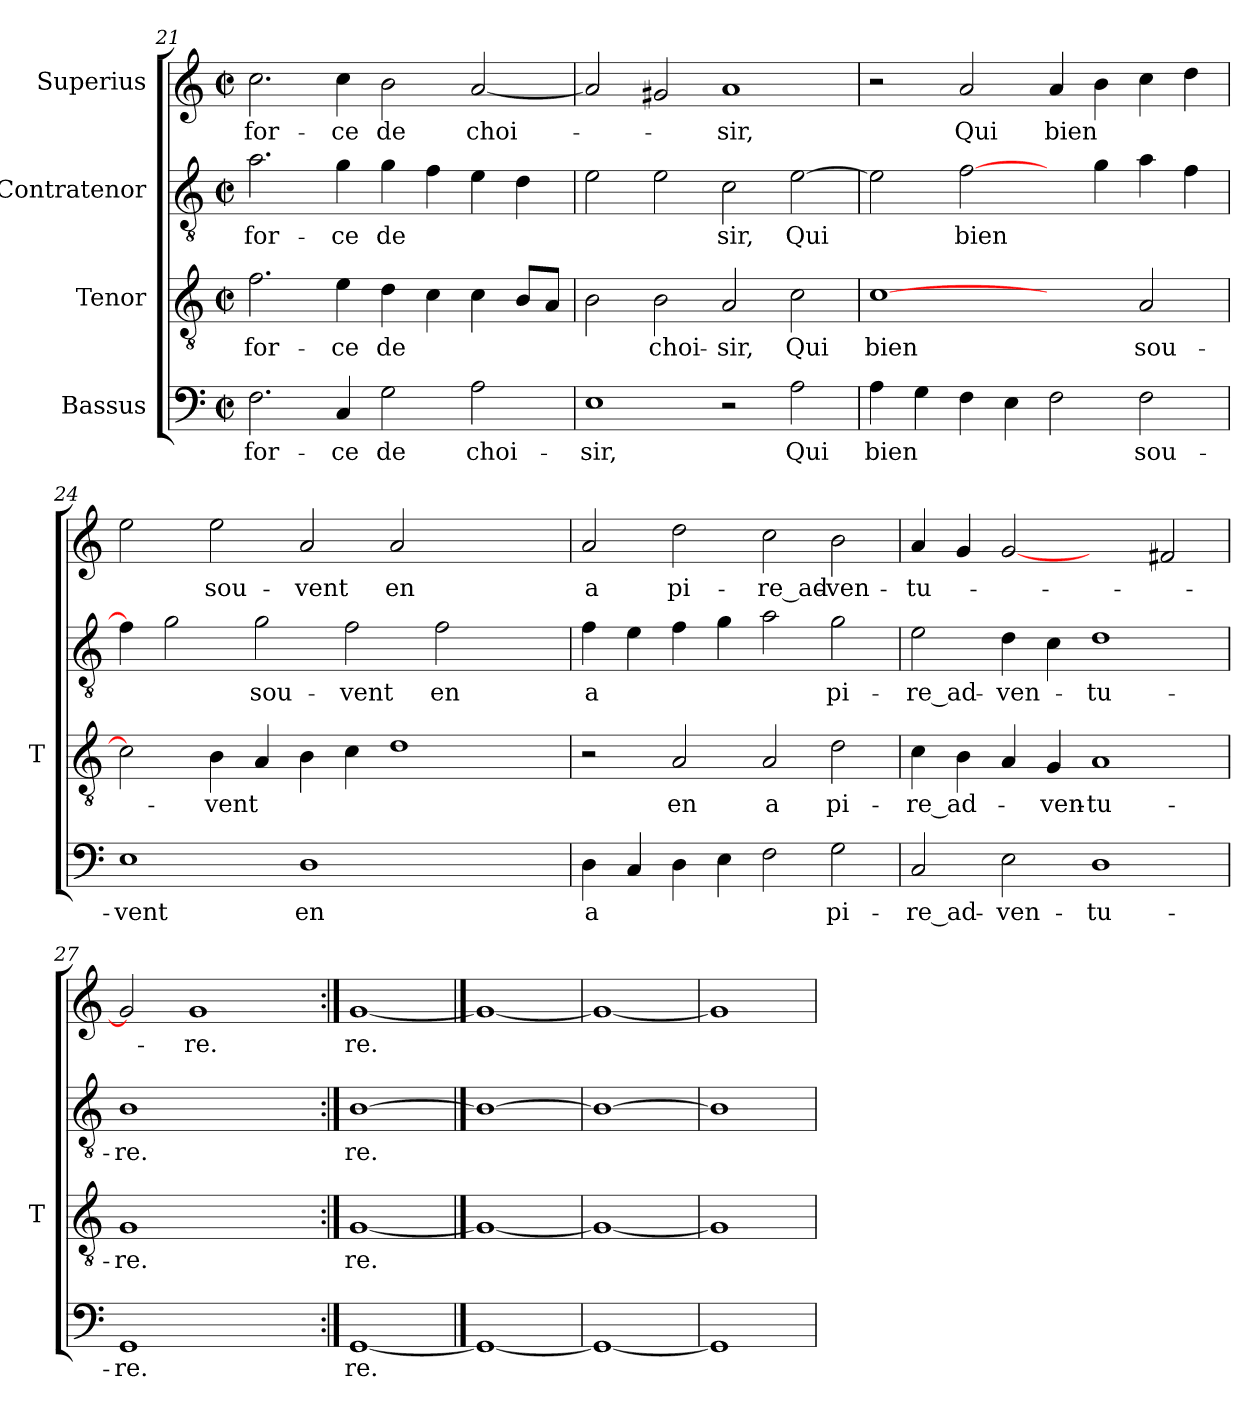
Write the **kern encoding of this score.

**kern	**text	**kern	**text	**kern	**text	**kern	**text
*part4	*part4	*part3	*part3	*part2	*part2	*part1	*part1
*staff4	*staff4	*staff3	*staff3	*staff2	*staff2	*staff1	*staff1
*I"Bassus	*	*I"Tenor	*	*I"Contratenor	*	*I"Superius	*
*	*	*I'T	*	*	*	*	*
*clefF4	*	*clefGv2	*	*clefGv2	*	*clefG2	*
*k[]	*	*k[]	*	*k[]	*	*k[]	*
*C:	*	*C:	*	*C:	*	*C:	*
*M2/2	*	*M2/2	*	*M2/2	*	*M2/2	*
*met(c|)	*	*met(c|)	*	*met(c|)	*	*met(c|)	*
=21	=21	=21	=21	=21	=21	=21	=21
2.F	for-	2.f	for-	2.a	for-	2.cc	for-
4C	-ce	4e	-ce	4g	-ce	4cc	-ce
2G	-de	4d	-de	4g	-de	2b	-de
.	.	4c	.	4f	.	.	.
2A	choi-	4c	.	4e	.	[2a	choi-
.	.	8BL	.	4d	.	.	.
.	.	8AJ	.	.	.	.	.
=22	=22	=22	=22	=22	=22	=22	=22
1E	-sir,	2B	.	2e	.	2a]	.
.	.	2B	choi-	2e	-	2g#X	.
2r	.	2A	-sir,	2c	-sir,	1a	-sir,
2A	-Qui	2c	-Qui	[2e	-Qui	.	.
=23	=23	=23	=23	=23	=23	=23	=23
4A	-bien	[1c	-bien	2e]	.	2r	.
4G	.	.	.	.	.	.	.
4F	.	.	.	[2f	-bien	2a	-Qui
4E	.	.	.	.	.	.	.
2F	.	2ryy	.	4ryy	.	4a	-bien
.	.	.	.	4g	.	4b	.
2F	sou-	2A	sou-	4a	.	4cc	.
.	.	.	.	4f	.	4dd	.
=24	=24	=24	=24	=24	=24	=24	=24
1E	-vent	2c]	.	4f]	.	2ee	.
.	.	.	.	2g	.	.	.
.	.	4B	-vent	.	.	2ee	sou-
.	.	4A	.	2g	sou-	.	.
1D	-en	4B	.	.	.	2a	-vent
.	.	4c	.	2f	-vent	.	.
.	.	1d	.	.	.	2a	-en
.	.	.	.	2f	-en	.	.
2ryy	.	.	.	.	.	2ryy	.
.	.	.	.	4ryy	.	.	.
!!LO:PB:g=z
=25	=25	=25	=25	=25	=25	=25	=25
4D	-a	2r	.	4f	-a	2a	-a
4C	.	.	.	4e	.	.	.
4D	.	2A	-en	4f	.	2dd	pi-
4E	.	.	.	4g	.	.	.
2F	.	2A	-a	2a	.	2cc	re_ad-
2G	pi-	2d	pi-	2g	pi-	2b	ven-
=26	=26	=26	=26	=26	=26	=26	=26
2C	re_ad-	4c	re_ad-	2e	re_ad-	4a	tu-
.	.	4B	.	.	.	4g	.
2E	ven-	4A	.	4d	ven-	[2g	.
.	.	4G	ven-	4c	.	.	.
1D	tu-	1A	tu-	1d	tu-	2ryy	.
.	.	.	.	.	.	2f#X	.
=27	=27	=27	=27	=27	=27	=27	=27
1GG	-re.	1G	-re.	1B	-re.	2g]	.
.	.	.	.	.	.	1g	-re.
2ryy	.	2ryy	.	2ryy	.	.	.
=28:|!	=28:|!	=28:|!	=28:|!	=28:|!	=28:|!	=28:|!	=28:|!
[1GG	-re.	[1G	-re.	[1B	-re.	[1g	-re.
==29	==29	==29	==29	==29	==29	==29	==29
1GG_	.	1G_	.	1B_	.	1g_	.
=30	=30	=30	=30	=30	=30	=30	=30
1GG_	.	1G_	.	1B_	.	1g_	.
=31	=31	=31	=31	=31	=31	=31	=31
1GG]	.	1G]	.	1B]	.	1g]	.
=	=	=	=	=	=	=	=
*-	*-	*-	*-	*-	*-	*-	*-
